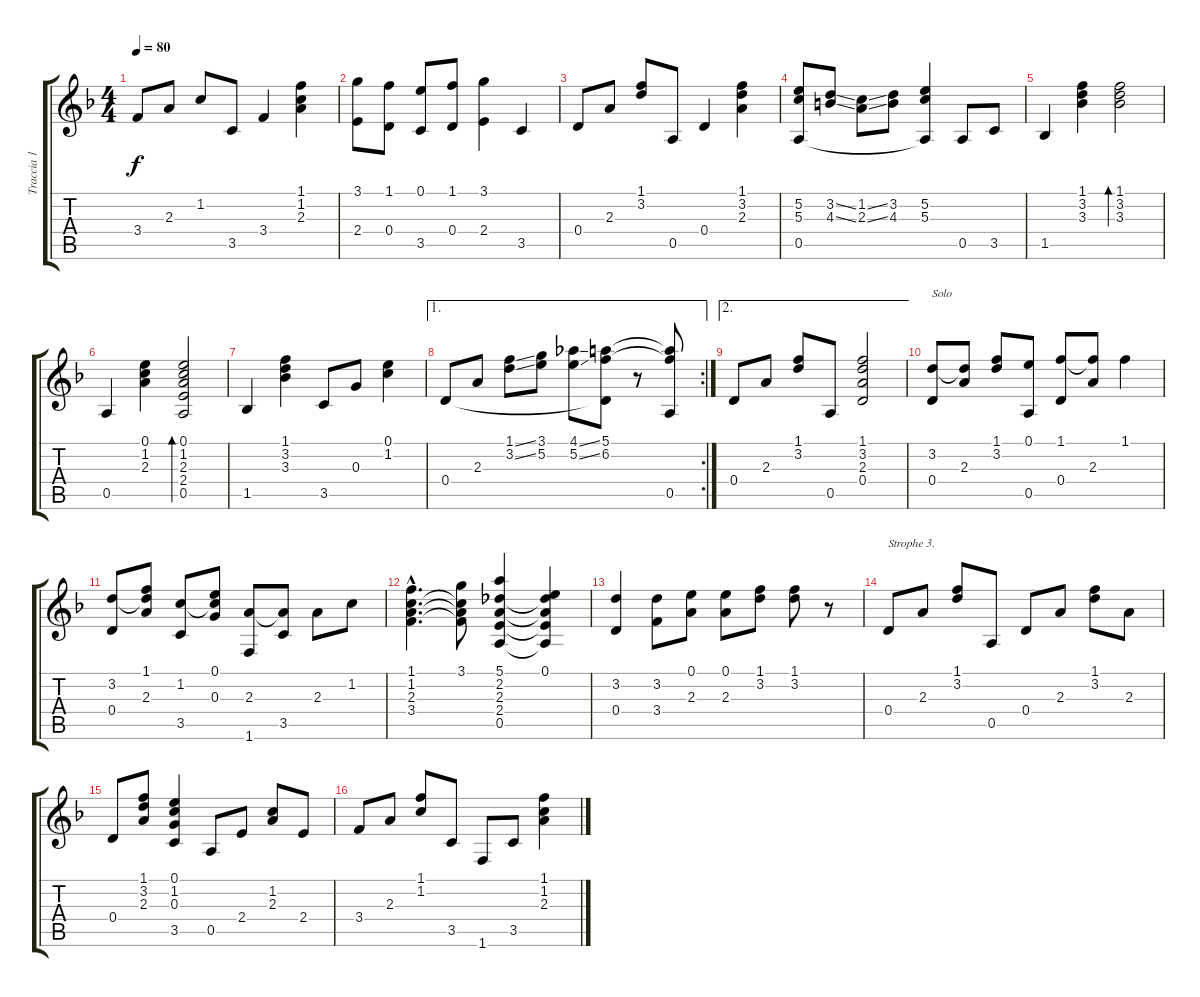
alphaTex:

\track ("Traccia 1" "Traccia 1") {instrument acousticguitarnylon}
\staff {score tabs}
\tuning (E4 B3 G3 D3 A2 E2) {hide}
\ts (4 4)
\tempo 80
\clef g2
\ks f
3.4.8{dy f} 2.3.8 1.2.8 3.5.8 3.4.4 (1.1 1.2 2.3).4 |
(3.1 2.4).8 (1.1 0.4).8 (0.1 3.5).8 (1.1 0.4).8 (3.1 2.4).4 3.5.4 |
0.4.8 2.3.8 (1.1 3.2).8 0.5.8 0.4.4 (1.1 3.2 2.3).4 |
(5.2 5.3 0.5).8 (3.2{ss} 4.3{ss}).8 (1.2{ss} 2.3{ss}).8 (3.2 4.3).8 (5.2 5.3 0.5{t}).4 0.5.8 3.5.8 |
1.5.4 (1.1 3.2 3.3).4 (1.1 3.2 3.3).2{bd 120} |
0.5.4 (0.1 1.2 2.3).4 (0.1 1.2 2.3 2.4 0.5).2{bd 120} |
1.5.4 (1.1 3.2 3.3).4 3.5.8 0.3.8 (0.1 1.2).4 |
\ae 1
\rc 2
0.4.8 2.3.8 (1.1{ss} 3.2{ss}).8 (3.1 5.2).8 (4.1{ss} 5.2{ss}).8 (5.1 6.2 0.4{t}).8 r.8 (5.1{t} 6.2{t} 0.5).8 |
\ae 2
0.4.8 2.3.8 (1.1 3.2).8 0.5.8 (1.1 3.2 2.3 0.4).2 |
(3.2 0.4).8{txt "Solo"} (3.2{t} 2.3).8 (1.1 3.2).8 (0.1 0.5).8 (1.1 0.4).8 (1.1{t} 2.3).8 1.1.4 |
(3.2 0.4).8 (1.1 3.2{t} 2.3).8 (1.2 3.5).8 (0.1 1.2{t} 0.3).8 (2.3 1.6).8 (2.3{t} 3.5).8 2.3.8 1.2.8 |
(1.1{hac} 1.2{hac} 2.3{hac} 3.4{hac}).4{d} (3.1 1.2{t} 2.3{t} 3.4{t}).8 (5.1 2.2 2.3 2.4 0.5).4 (0.1 2.2{t} 2.3{t} 2.4{t} 0.5{t}).4 |
(3.2 0.4).4 (3.2 3.4).8 (0.1 2.3).8 (0.1 2.3).8 (1.1 3.2).8 (1.1 3.2).8 r.8 |
0.4.8{txt "Strophe 3."} 2.3.8 (1.1 3.2).8 0.5.8 0.4.8 2.3.8 (1.1 3.2).8 2.3.8 |
0.4.8 (1.1 3.2 2.3).8 (0.1 1.2 0.3 3.5).4 0.5.8 2.4.8 (1.2 2.3).8 2.4.8 |
3.4.8 2.3.8 (1.1 1.2).8 3.5.8 1.6.8 3.5.8 (1.1 1.2 2.3).4
